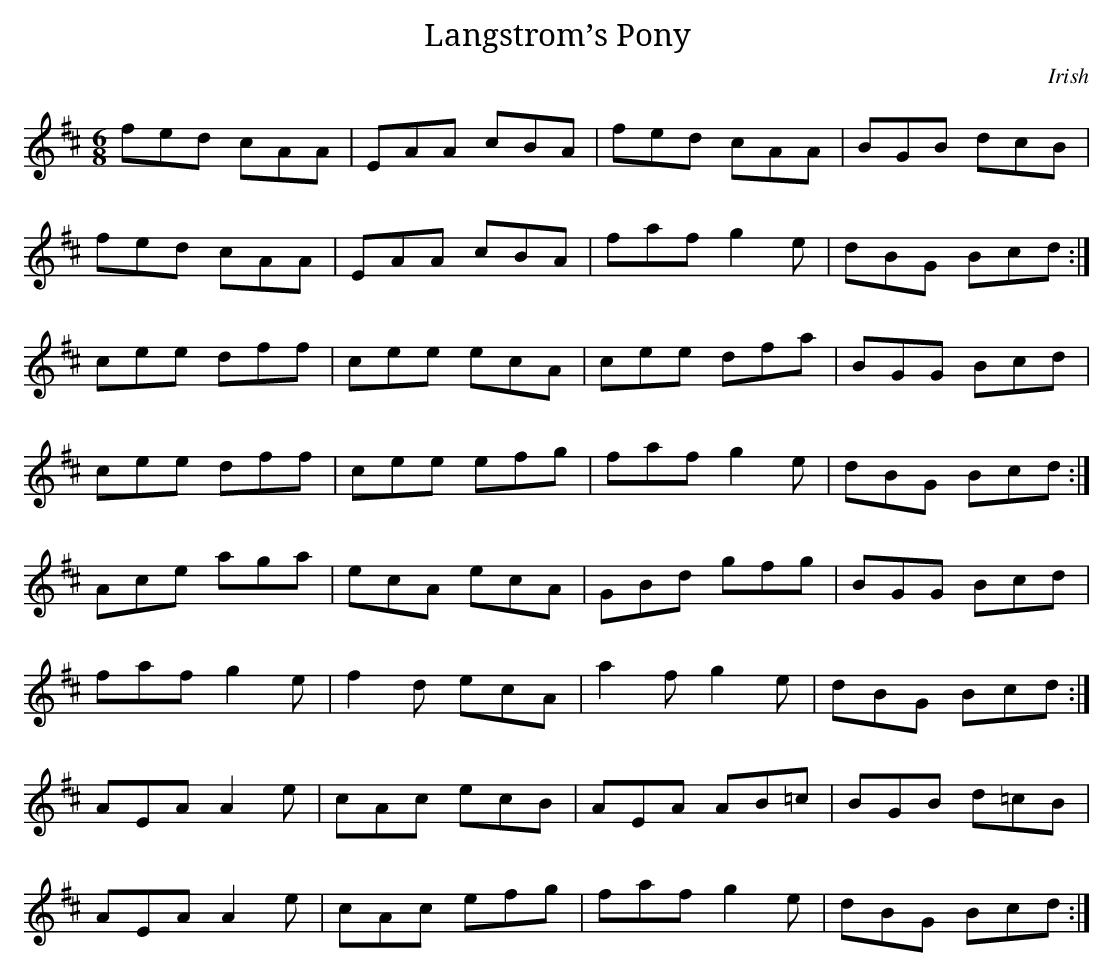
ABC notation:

X:1
T:Langstrom’s Pony
M:6/8
K:D
fed cAA | EAA cBA | fed cAA | BGB dcB |
fed cAA | EAA cBA | faf g2e | dBG Bcd :|
cee dff | cee ecA | cee dfa | BGG Bcd |
cee dff | cee efg | faf g2e | dBG Bcd :|
Ace aga | ecA ecA | GBd gfg | BGG Bcd |
faf g2e | f2d ecA | a2f g2e | dBG Bcd :|
AEA A2e | cAc ecB | AEA AB=c | BGB d=cB |
AEA A2e | cAc efg | faf g2e | dBG Bcd :|
